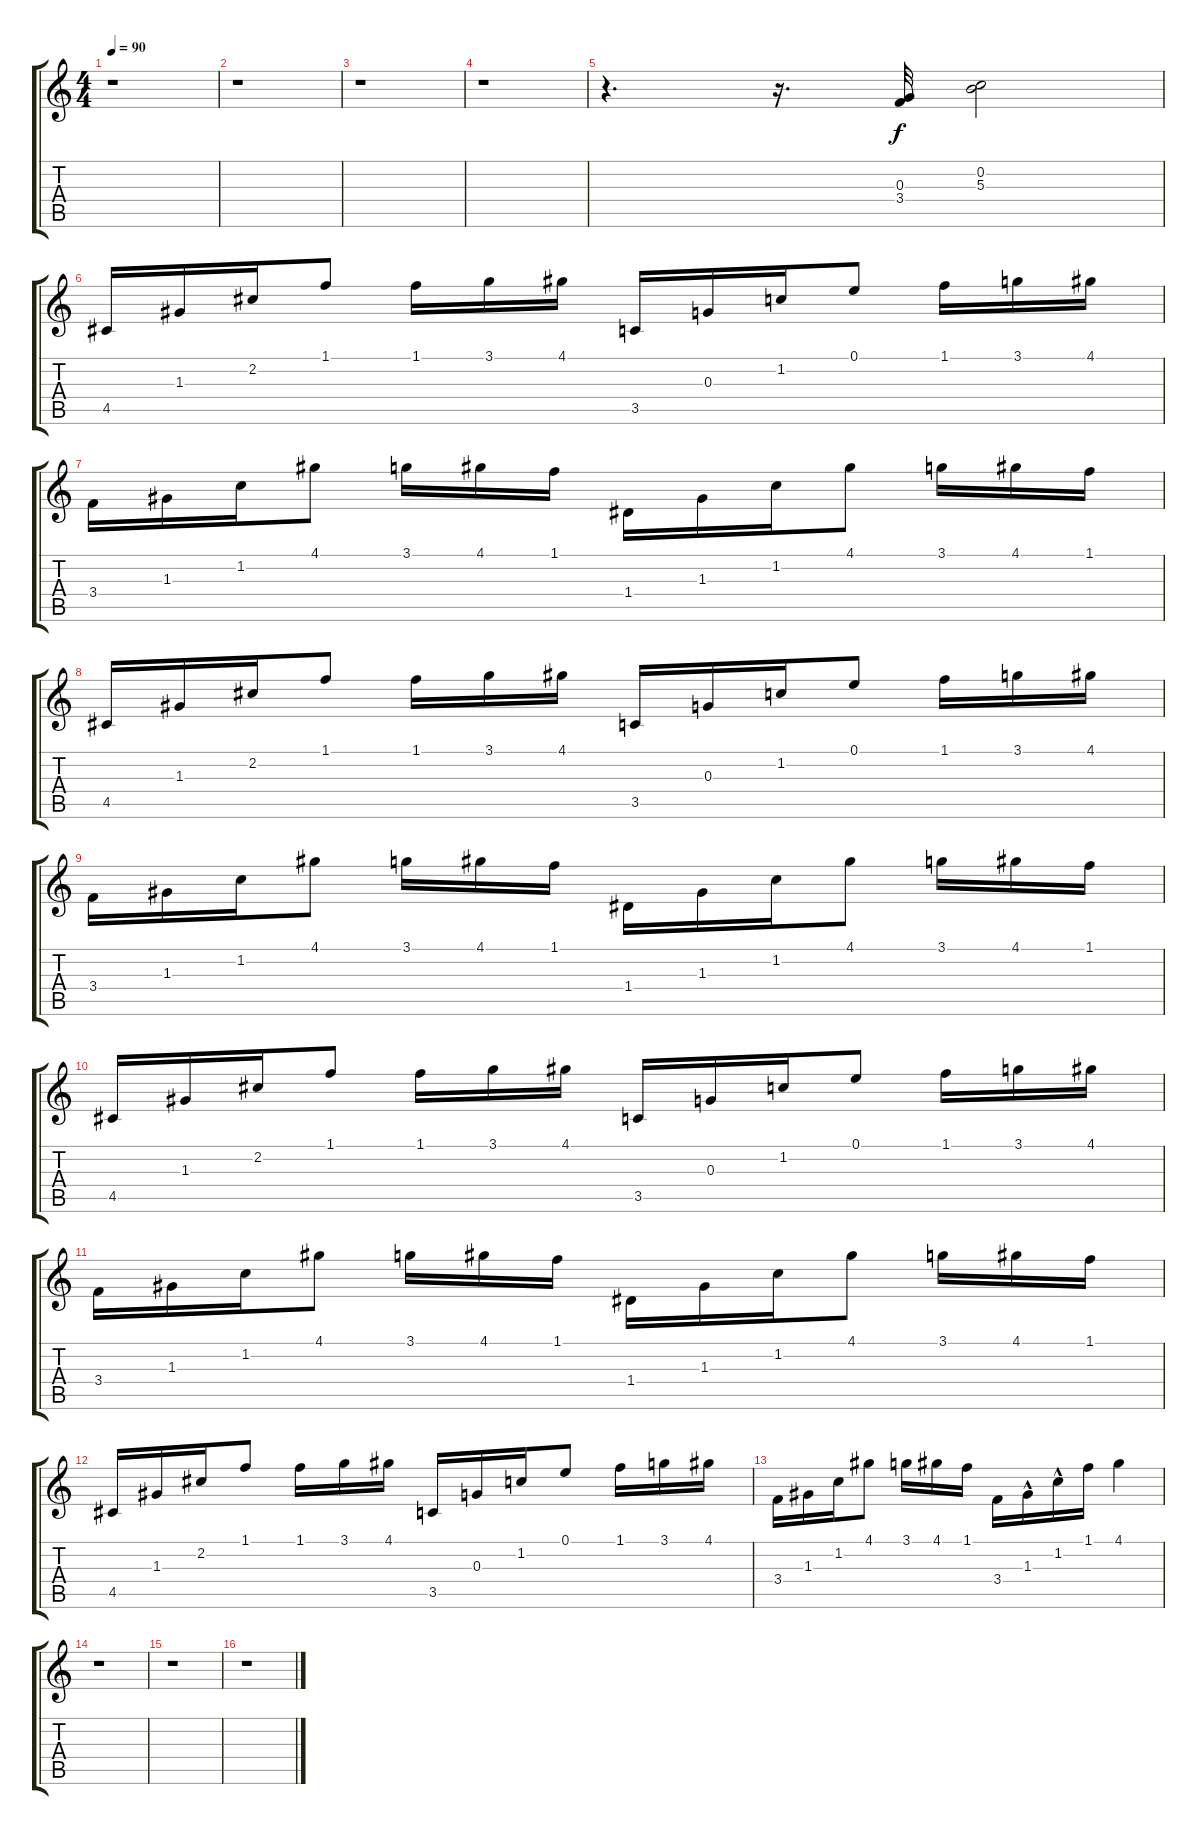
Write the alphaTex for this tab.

\track "" {instrument acousticguitarsteel}
\staff {score tabs}
\tuning (E4 B3 G3 D3 A2 E2) {hide}
\ts (4 4)
\tempo 90
\clef g2
\ks c
r.1{dy f} |
r.1 |
r.1 |
r.1 |
r.4{d} r.16{d} (0.3 3.4).32 (0.2 5.3).2 |
4.5.16 1.3.16 2.2.16 1.1.8 1.1.16 3.1.16 4.1.16 3.5.16 0.3.16 1.2.16 0.1.8 1.1.16 3.1.16 4.1.16 |
3.4.16 1.3.16 1.2.16 4.1.8 3.1.16 4.1.16 1.1.16 1.4.16 1.3.16 1.2.16 4.1.8 3.1.16 4.1.16 1.1.16 |
4.5.16 1.3.16 2.2.16 1.1.8 1.1.16 3.1.16 4.1.16 3.5.16 0.3.16 1.2.16 0.1.8 1.1.16 3.1.16 4.1.16 |
3.4.16 1.3.16 1.2.16 4.1.8 3.1.16 4.1.16 1.1.16 1.4.16 1.3.16 1.2.16 4.1.8 3.1.16 4.1.16 1.1.16 |
4.5.16 1.3.16 2.2.16 1.1.8 1.1.16 3.1.16 4.1.16 3.5.16 0.3.16 1.2.16 0.1.8 1.1.16 3.1.16 4.1.16 |
3.4.16 1.3.16 1.2.16 4.1.8 3.1.16 4.1.16 1.1.16 1.4.16 1.3.16 1.2.16 4.1.8 3.1.16 4.1.16 1.1.16 |
4.5.16 1.3.16 2.2.16 1.1.8 1.1.16 3.1.16 4.1.16 3.5.16 0.3.16 1.2.16 0.1.8 1.1.16 3.1.16 4.1.16 |
3.4.16 1.3.16 1.2.16 4.1.8 3.1.16 4.1.16 1.1.16 3.4.16 1.3{hac}.16 1.2{hac}.16 1.1.16 4.1.4 |
r.1 |
r.1 |
r.1
